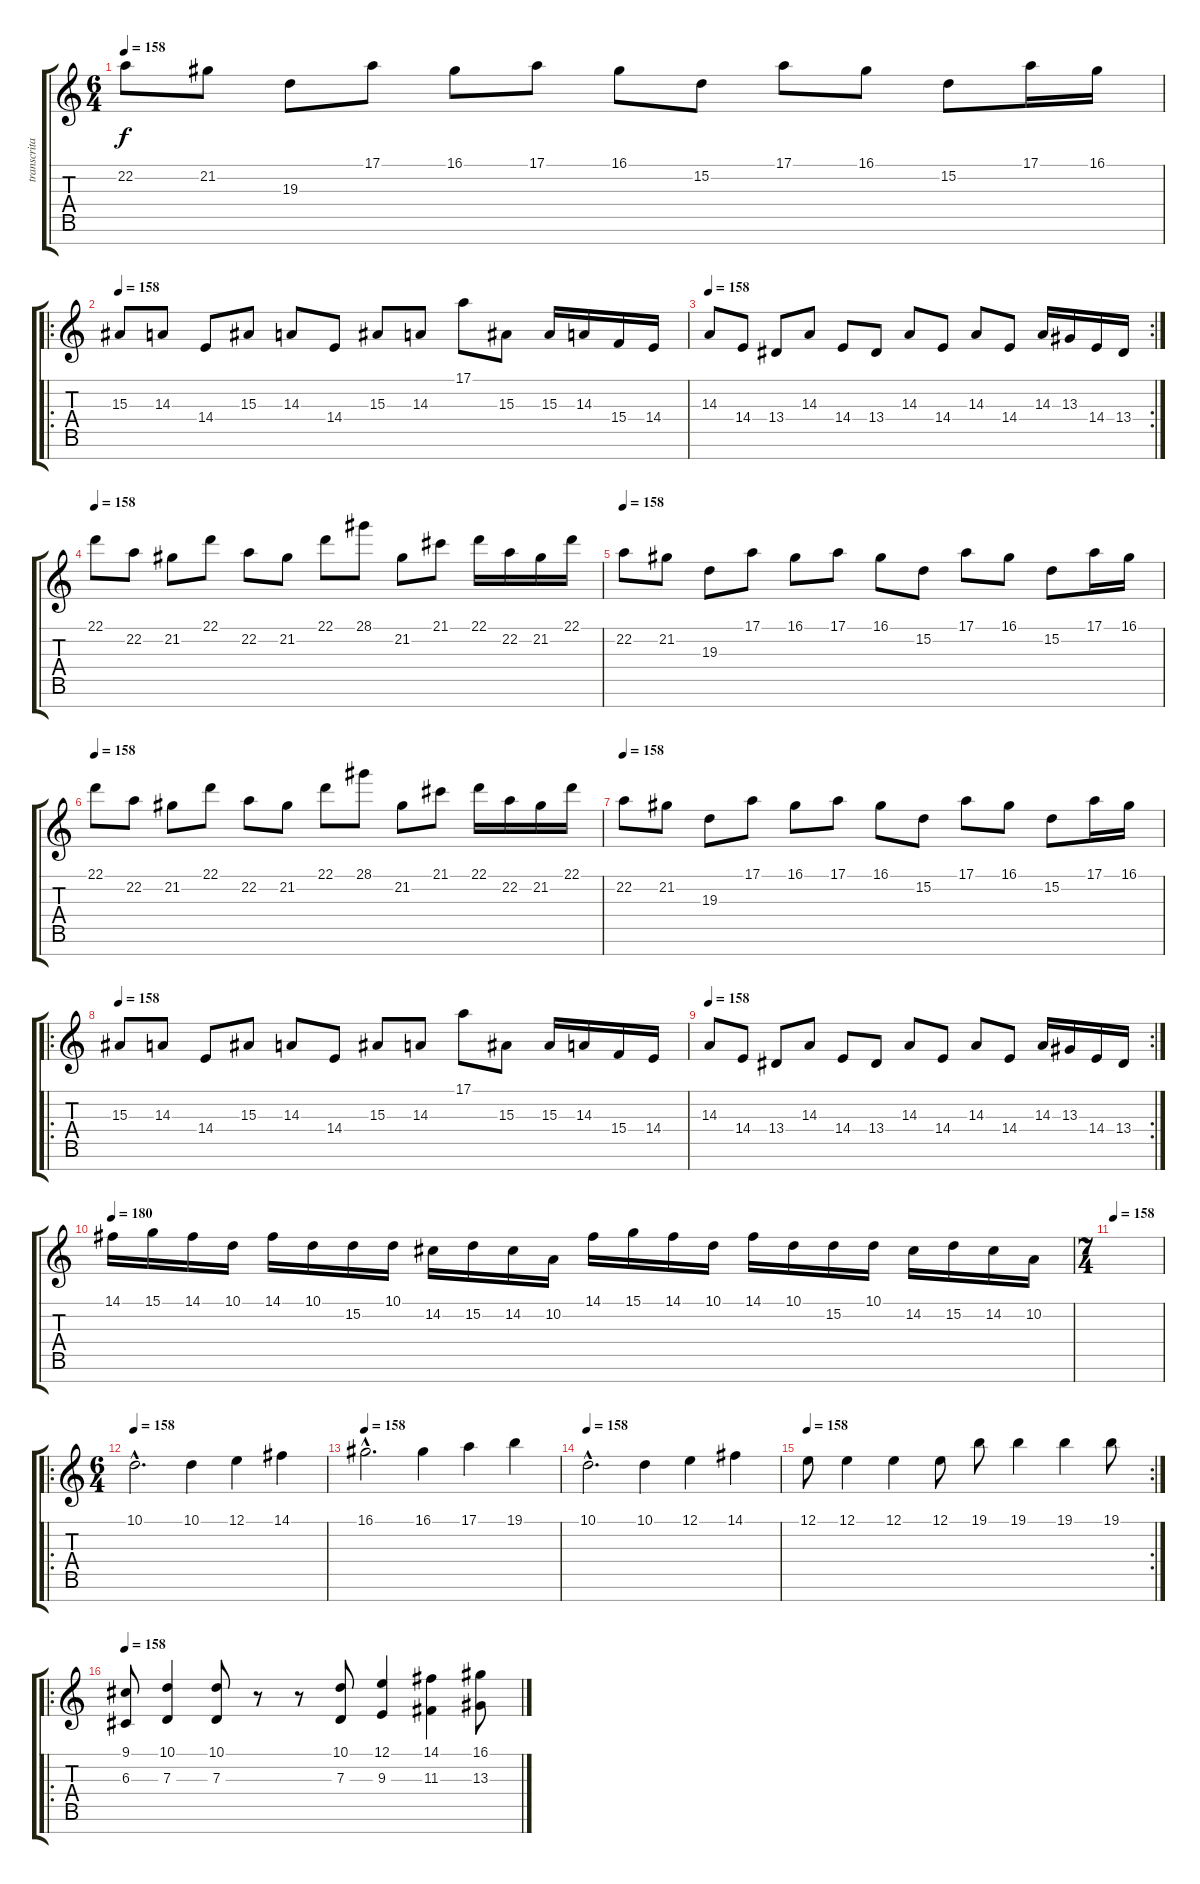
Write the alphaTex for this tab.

\track ("transcrita por Felipe Ortiz" "transcrita") {instrument pad2warm}
\staff {score tabs}
\tuning (E4 B3 G3 D3 A2 E2 B1) {hide}
\ts (6 4)
\tempo 158
\clef g2
\ks c
22.2.8{dy f instrument lead2sawtooth} 21.2.8 19.3.8 17.1.8 16.1.8 17.1.8 16.1.8 15.2.8 17.1.8 16.1.8 15.2.8 17.1.16 16.1.16 |
\ro
\tempo 158
15.3.8{instrument lead2sawtooth} 14.3.8 14.4.8 15.3.8 14.3.8 14.4.8 15.3.8 14.3.8 17.1.8 15.3.8 15.3.16 14.3.16 15.4.16 14.4.16 |
\rc 2
\tempo 158
14.3.8{instrument lead2sawtooth} 14.4.8 13.4.8 14.3.8 14.4.8 13.4.8 14.3.8 14.4.8 14.3.8 14.4.8 14.3.16 13.3.16 14.4.16 13.4.16 |
\tempo 158
22.1.8{instrument lead2sawtooth} 22.2.8 21.2.8 22.1.8 22.2.8 21.2.8 22.1.8 28.1.8 21.2.8 21.1.8 22.1.16 22.2.16 21.2.16 22.1.16 |
\tempo 158
22.2.8{instrument lead2sawtooth} 21.2.8 19.3.8 17.1.8 16.1.8 17.1.8 16.1.8 15.2.8 17.1.8 16.1.8 15.2.8 17.1.16 16.1.16 |
\tempo 158
22.1.8{instrument lead2sawtooth} 22.2.8 21.2.8 22.1.8 22.2.8 21.2.8 22.1.8 28.1.8 21.2.8 21.1.8 22.1.16 22.2.16 21.2.16 22.1.16 |
\tempo 158
22.2.8{instrument lead2sawtooth} 21.2.8 19.3.8 17.1.8 16.1.8 17.1.8 16.1.8 15.2.8 17.1.8 16.1.8 15.2.8 17.1.16 16.1.16 |
\ro
\tempo 158
15.3.8{instrument lead2sawtooth} 14.3.8 14.4.8 15.3.8 14.3.8 14.4.8 15.3.8 14.3.8 17.1.8 15.3.8 15.3.16 14.3.16 15.4.16 14.4.16 |
\rc 2
\tempo 158
14.3.8{instrument lead2sawtooth} 14.4.8 13.4.8 14.3.8 14.4.8 13.4.8 14.3.8 14.4.8 14.3.8 14.4.8 14.3.16 13.3.16 14.4.16 13.4.16 |
\tempo 180
14.1.16{instrument lead1square} 15.1.16 14.1.16 10.1.16 14.1.16 10.1.16 15.2.16 10.1.16 14.2.16 15.2.16 14.2.16 10.2.16 14.1.16 15.1.16 14.1.16 10.1.16 14.1.16 10.1.16 15.2.16 10.1.16 14.2.16 15.2.16 14.2.16 10.2.16 |
\ts (7 4)
\tempo 158
|
\ro
\ts (6 4)
\tempo 158
10.1{hac}.2{d instrument pad2warm} 10.1.4 12.1.4 14.1.4 |
\tempo 158
16.1{hac}.2{d} 16.1.4 17.1.4 19.1.4 |
\tempo 158
10.1{hac}.2{d} 10.1.4 12.1.4 14.1.4 |
\rc 2
\tempo 158
12.1.8 12.1.4 12.1.4 12.1.8 19.1.8 19.1.4 19.1.4 19.1.8 |
\ro
\tempo 158
(9.1 6.3).8 (10.1 7.3).4 (10.1 7.3).8 r.8 r.8 (10.1 7.3).8 (12.1 9.3).4 (14.1 11.3).4 (16.1 13.3).8
